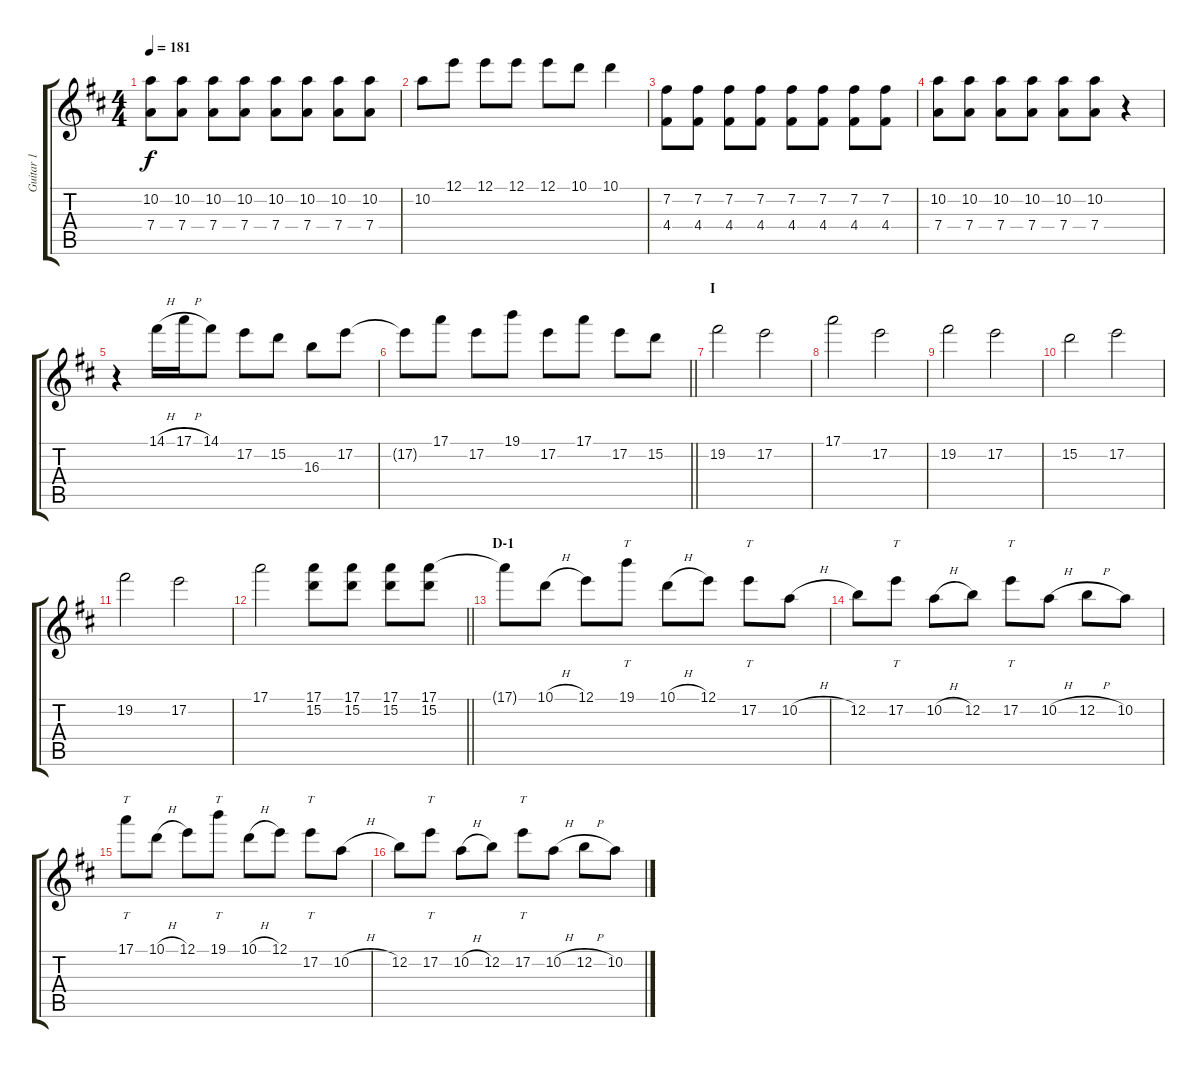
\track ("Guitar 1" "Guitar 1") {instrument electricguitarjazz}
\staff {score tabs}
\tuning (E4 B3 G3 D3 A2 E2) {hide}
\ts (4 4)
\tempo 181
\clef g2
\ks d
(10.2 7.4).8{dy f} (10.2 7.4).8 (10.2 7.4).8 (10.2 7.4).8 (10.2 7.4).8 (10.2 7.4).8 (10.2 7.4).8 (10.2 7.4).8 |
10.2.8 12.1.8 12.1.8 12.1.8 12.1.8 10.1.8 10.1.4 |
(7.2 4.4).8 (7.2 4.4).8 (7.2 4.4).8 (7.2 4.4).8 (7.2 4.4).8 (7.2 4.4).8 (7.2 4.4).8 (7.2 4.4).8 |
(10.2 7.4).8 (10.2 7.4).8 (10.2 7.4).8 (10.2 7.4).8 (10.2 7.4).8 (10.2 7.4).8 r.4 |
r.4 14.1{h}.16 17.1{h}.16 14.1.8 17.2.8 15.2.8 16.3.8 17.2.8 |
\barLineRight lightlight
17.2{t}.8 17.1.8 17.2.8 19.1.8 17.2.8 17.1.8 17.2.8 15.2.8 |
\section ("" "I")
19.2.2 17.2.2 |
17.1.2 17.2.2 |
19.2.2 17.2.2 |
15.2.2 17.2.2 |
19.2.2 17.2.2 |
\barLineRight lightlight
17.1.2 (17.1 15.2).8 (17.1 15.2).8 (17.1 15.2).8 (17.1 15.2).8 |
\section ("" "D-1")
17.1{t}.8 10.1{h}.8 12.1.8 19.1.8{tt} 10.1{h}.8 12.1.8 17.2.8{tt} 10.2{h}.8 |
12.2.8 17.2.8{tt} 10.2{h}.8 12.2.8 17.2.8{tt} 10.2{h}.8 12.2{h}.8 10.2.8 |
17.1.8{tt} 10.1{h}.8 12.1.8 19.1.8{tt} 10.1{h}.8 12.1.8 17.2.8{tt} 10.2{h}.8 |
12.2.8 17.2.8{tt} 10.2{h}.8 12.2.8 17.2.8{tt} 10.2{h}.8 12.2{h}.8 10.2.8
